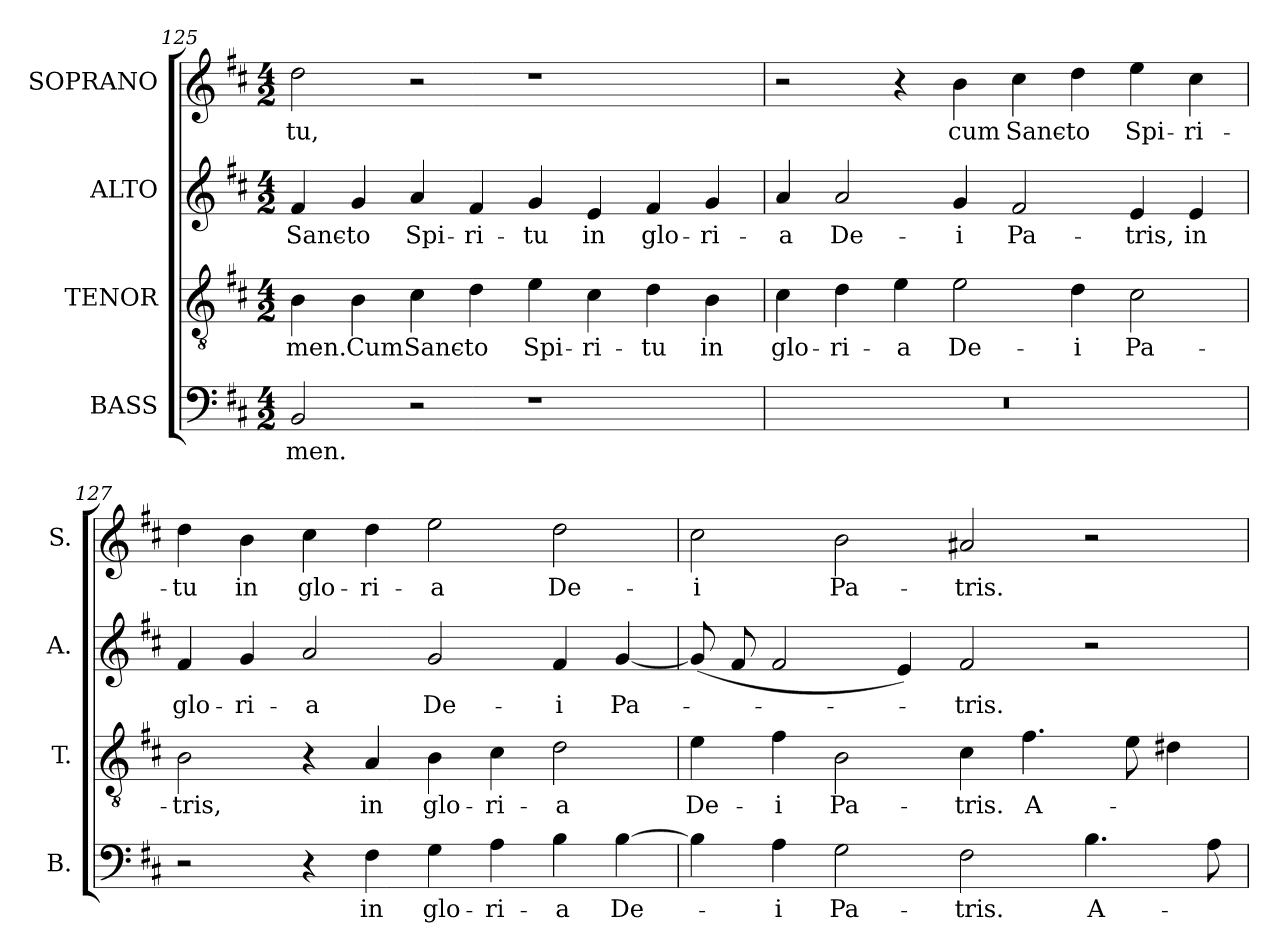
**kern	**text	**kern	**text	**kern	**text	**kern	**text
*part4	*part4	*part3	*part3	*part2	*part2	*part1	*part1
*staff4	*staff4	*staff3	*staff3	*staff2	*staff2	*staff1	*staff1
*I"BASS	*	*I"TENOR	*	*I"ALTO	*	*I"SOPRANO	*
*I'B.	*	*I'T.	*	*I'A.	*	*I'S.	*
*clefF4	*	*clefGv2	*	*clefG2	*	*clefG2	*
*	*	*ITrd7c12	*	*	*	*	*
*k[f#c#]	*	*k[f#c#]	*	*k[f#c#]	*	*k[f#c#]	*
*D:	*	*D:	*	*D:	*	*D:	*
*M4/2	*	*M4/2	*	*M4/2	*	*M4/2	*
=125	=125	=125	=125	=125	=125	=125	=125
!	!LO:LY:b:color=#000000	!	!	!	!	!	!
!	!	!	!LO:LY:b:color=#000000	!	!	!	!
!	!	!	!	!	!LO:LY:b:color=#000000	!	!
!	!	!	!	!	!	!	!LO:LY:b:color=#000000
2BBi/	-men.	4BBi\	-men.	4f#i/	Sanc-	2ddi\	-tu,
!	!	!	!LO:LY:b:color=#000000	!	!	!	!
!	!	!	!	!	!LO:LY:b:color=#000000	!	!
.	.	4BBi\	Cum	4gi/	-to	.	.
!	!	!	!LO:LY:b:color=#000000	!	!	!	!
!	!	!	!	!	!LO:LY:b:color=#000000	!	!
2r	.	4C#i\	Sanc-	4ai/	Spi-	2r	.
!	!	!	!LO:LY:b:color=#000000	!	!	!	!
!	!	!	!	!	!LO:LY:b:color=#000000	!	!
.	.	4Di\	-to	4f#i/	-ri-	.	.
!	!	!	!LO:LY:b:color=#000000	!	!	!	!
!	!	!	!	!	!LO:LY:b:color=#000000	!	!
1r	.	4Ei\	Spi-	4gi/	-tu	1r	.
!	!	!	!LO:LY:b:color=#000000	!	!	!	!
!	!	!	!	!	!LO:LY:b:color=#000000	!	!
.	.	4C#i\	-ri-	4ei/	in	.	.
!	!	!	!LO:LY:b:color=#000000	!	!	!	!
!	!	!	!	!	!LO:LY:b:color=#000000	!	!
.	.	4Di\	-tu	4f#i/	glo-	.	.
!	!	!	!LO:LY:b:color=#000000	!	!	!	!
!	!	!	!	!	!LO:LY:b:color=#000000	!	!
.	.	4BBi\	in	4gi/	-ri-	.	.
=126	=126	=126	=126	=126	=126	=126	=126
!LO:N:vis=1	!	!	!	!	!	!	!
!	!	!	!LO:LY:b:color=#000000	!	!	!	!
!	!	!	!	!	!LO:LY:b:color=#000000	!	!
0r	.	4C#i\	glo-	4ai/	-a	2r	.
!	!	!	!LO:LY:b:color=#000000	!	!	!	!
!	!	!	!	!	!LO:LY:b:color=#000000	!	!
.	.	4Di\	-ri-	2ai/	De-	.	.
!	!	!	!LO:LY:b:color=#000000	!	!	!	!
.	.	4Ei\	-a	.	.	4r	.
!	!	!	!LO:LY:b:color=#000000	!	!	!	!
!	!	!	!	!	!LO:LY:b:color=#000000	!	!
!	!	!	!	!	!	!	!LO:LY:b:color=#000000
.	.	2Ei\	De-	4gi/	-i	4bi\	cum
!	!	!	!	!	!LO:LY:b:color=#000000	!	!
!	!	!	!	!	!	!	!LO:LY:b:color=#000000
.	.	.	.	2f#i/	Pa-	4cc#i\	Sanc-
!	!	!	!LO:LY:b:color=#000000	!	!	!	!
!	!	!	!	!	!	!	!LO:LY:b:color=#000000
.	.	4Di\	-i	.	.	4ddi\	-to
!	!	!	!LO:LY:b:color=#000000	!	!	!	!
!	!	!	!	!	!LO:LY:b:color=#000000	!	!
!	!	!	!	!	!	!	!LO:LY:b:color=#000000
.	.	2C#i\	Pa-	4ei/	-tris,	4eei\	Spi-
!	!	!	!	!	!LO:LY:b:color=#000000	!	!
!	!	!	!	!	!	!	!LO:LY:b:color=#000000
.	.	.	.	4ei/	in	4cc#i\	-ri-
=127	=127	=127	=127	=127	=127	=127	=127
!	!	!	!LO:LY:b:color=#000000	!	!	!	!
!	!	!	!	!	!LO:LY:b:color=#000000	!	!
!	!	!	!	!	!	!	!LO:LY:b:color=#000000
2r	.	2BBi\	-tris,	4f#i/	glo-	4ddi\	-tu
!	!	!	!	!	!LO:LY:b:color=#000000	!	!
!	!	!	!	!	!	!	!LO:LY:b:color=#000000
.	.	.	.	4gi/	-ri-	4bi\	in
!	!	!	!	!	!LO:LY:b:color=#000000	!	!
!	!	!	!	!	!	!	!LO:LY:b:color=#000000
4r	.	4r	.	2ai/	-a	4cc#i\	glo-
!	!LO:LY:b:color=#000000	!	!	!	!	!	!
!	!	!	!LO:LY:b:color=#000000	!	!	!	!
!	!	!	!	!	!	!	!LO:LY:b:color=#000000
4F#i\	in	4AAi/	in	.	.	4ddi\	-ri-
!	!LO:LY:b:color=#000000	!	!	!	!	!	!
!	!	!	!LO:LY:b:color=#000000	!	!	!	!
!	!	!	!	!	!LO:LY:b:color=#000000	!	!
!	!	!	!	!	!	!	!LO:LY:b:color=#000000
4Gi\	glo-	4BBi\	glo-	2gi/	De-	2eei\	-a
!	!LO:LY:b:color=#000000	!	!	!	!	!	!
!	!	!	!LO:LY:b:color=#000000	!	!	!	!
4Ai\	-ri-	4C#i\	-ri-	.	.	.	.
!	!LO:LY:b:color=#000000	!	!	!	!	!	!
!	!	!	!LO:LY:b:color=#000000	!	!	!	!
!	!	!	!	!	!LO:LY:b:color=#000000	!	!
!	!	!	!	!	!	!	!LO:LY:b:color=#000000
4Bi\	-a	2Di\	-a	4f#i/	-i	2ddi\	De-
!	!LO:LY:b:color=#000000	!	!	!	!	!	!
!	!	!	!	!	!LO:LY:b:color=#000000	!	!
[4Bi\	De-	.	.	[4gi/	Pa-	.	.
!!LO:LB:g=z
=128	=128	=128	=128	=128	=128	=128	=128
!	!	!	!LO:LY:b:color=#000000	!	!	!	!
!	!	!	!	!	!	!	!LO:LY:b:color=#000000
4Bi\]	.	4Ei\	De-	(8gi/]	.	2cc#i\	-i
.	.	.	.	8f#i/	.	.	.
!	!LO:LY:b:color=#000000	!	!	!	!	!	!
!	!	!	!LO:LY:b:color=#000000	!	!	!	!
4Ai\	-i	4F#i\	-i	2f#i/	.	.	.
!	!LO:LY:b:color=#000000	!	!	!	!	!	!
!	!	!	!LO:LY:b:color=#000000	!	!	!	!
!	!	!	!	!	!	!	!LO:LY:b:color=#000000
2Gi\	Pa-	2BBi\	Pa-	.	.	2bi\	Pa-
.	.	.	.	4ei/)	.	.	.
!	!LO:LY:b:color=#000000	!	!	!	!	!	!
!	!	!	!LO:LY:b:color=#000000	!	!	!	!
!	!	!	!	!	!LO:LY:b:color=#000000	!	!
!	!	!	!	!	!	!	!LO:LY:b:color=#000000
2F#i\	-tris.	4C#i\	-tris.	2f#i/	-tris.	2a#Xi/	-tris.
!	!	!	!LO:LY:b:color=#000000	!	!	!	!
.	.	4.F#i\	A-	.	.	.	.
!	!LO:LY:b:color=#000000	!	!	!	!	!	!
4.Bi\	A-	.	.	2r	.	2r	.
.	.	8Ei\	.	.	.	.	.
.	.	4D#Xi\	.	.	.	.	.
8Ai\	.	.	.	.	.	.	.
=	=	=	=	=	=	=	=
*-	*-	*-	*-	*-	*-	*-	*-
